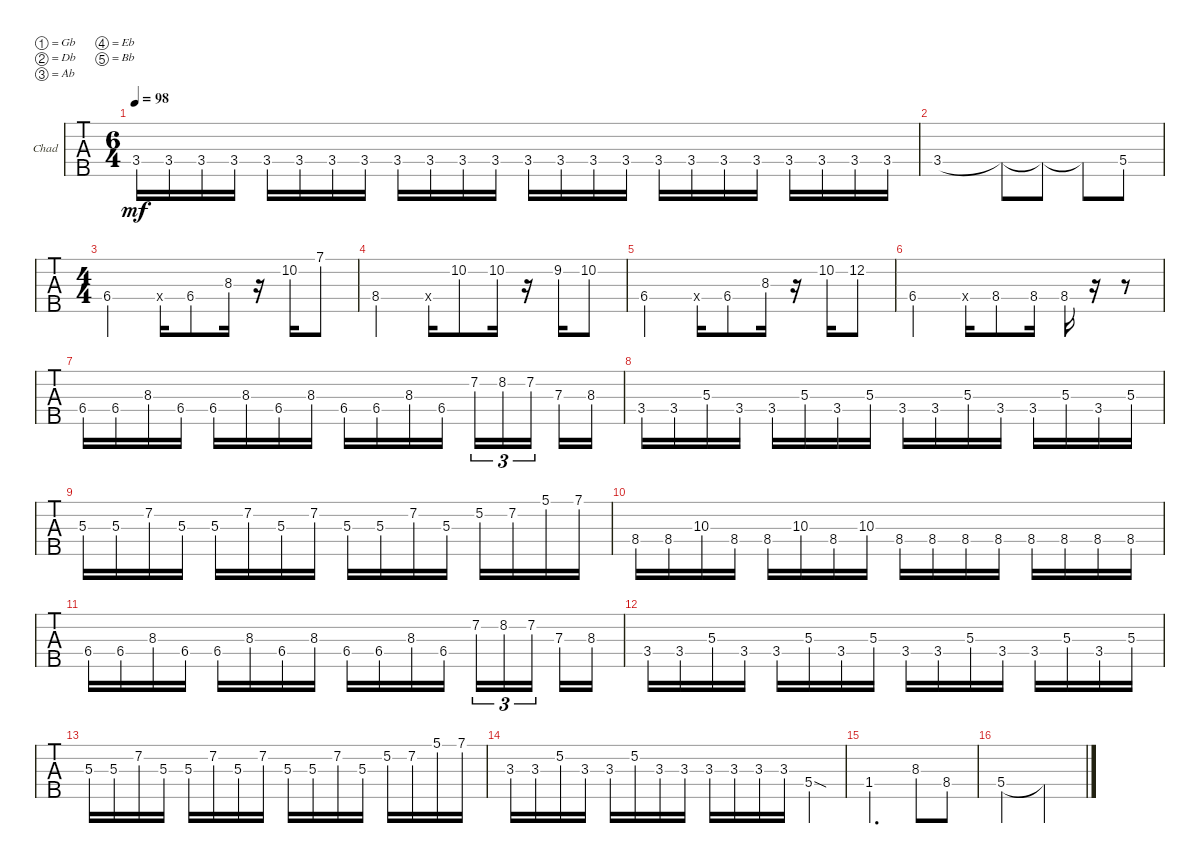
\defaultSystemsLayout 4
\bracketExtendMode groupsimilarinstruments
\firstSystemTrackNameOrientation horizontal
\otherSystemsTrackNameOrientation horizontal
\track ("Chad" "Chad") {solo instrument electricbassfinger}
\staff {tabs}
\tuning (Gb2 Db2 Ab1 Eb1 Bb0)
\ts (6 4)
\tempo 98
\clef f4
\ks c
3.4.16{dy mf} 3.4.16 3.4.16 3.4.16 3.4.16 3.4.16 3.4.16 3.4.16 3.4.16 3.4.16 3.4.16 3.4.16 3.4.16 3.4.16 3.4.16 3.4.16 3.4.16 3.4.16 3.4.16 3.4.16 3.4.16 3.4.16 3.4.16 3.4.16 |
3.4.1 3.4{t}.8 3.4{t}.8 3.4{t}.8 5.4.8 |
\ts (4 4)
6.4.2 6.4{x}.16 6.4{st}.8 8.3.16 r.16 10.2.16 7.1.8 |
8.4.2 6.4{x}.16 10.2.8 10.2.16 r.16 9.2.16 10.2.8 |
6.4.2 6.4{x}.16 6.4{st}.8 8.3.16 r.16 10.2.16 12.2.8 |
6.4.2 6.4{x}.16 8.4{st}.8 8.4.16 8.4.16 r.16 r.8 |
6.4.16 6.4.16 8.3.16 6.4.16 6.4.16 8.3.16 6.4.16 8.3.16 6.4.16 6.4.16 8.3.16 6.4.16 7.2.16{tu (3 2)} 8.2.16{tu (3 2)} 7.2.16{tu (3 2)} 7.3.16 8.3.16 |
3.4.16 3.4.16 5.3.16 3.4.16 3.4.16 5.3.16 3.4.16 5.3.16 3.4.16 3.4.16 5.3.16 3.4.16 3.4.16 5.3.16 3.4.16 5.3.16 |
5.3.16 5.3.16 7.2.16 5.3.16 5.3.16 7.2.16 5.3.16 7.2.16 5.3.16 5.3.16 7.2.16 5.3.16 5.2.16 7.2.16 5.1.16 7.1.16 |
8.4.16 8.4.16 10.3.16 8.4.16 8.4.16 10.3.16 8.4.16 10.3.16 8.4.16 8.4.16 8.4.16 8.4.16 8.4.16 8.4.16 8.4.16 8.4.16 |
6.4.16 6.4.16 8.3.16 6.4.16 6.4.16 8.3.16 6.4.16 8.3.16 6.4.16 6.4.16 8.3.16 6.4.16 7.2.16{tu (3 2)} 8.2.16{tu (3 2)} 7.2.16{tu (3 2)} 7.3.16 8.3.16 |
3.4.16 3.4.16 5.3.16 3.4.16 3.4.16 5.3.16 3.4.16 5.3.16 3.4.16 3.4.16 5.3.16 3.4.16 3.4.16 5.3.16 3.4.16 5.3.16 |
5.3.16 5.3.16 7.2.16 5.3.16 5.3.16 7.2.16 5.3.16 7.2.16 5.3.16 5.3.16 7.2.16 5.3.16 5.2.16 7.2.16 5.1.16 7.1.16 |
3.3.16 3.3.16 5.2.16 3.3.16 3.3.16 5.2.16 3.3.16 3.3.16 3.3.16 3.3.16 3.3.16 3.3.16 5.4{sod}.4 |
1.4.2{d} 8.3.8 8.4.8 |
5.4.2 5.4{t}.2
